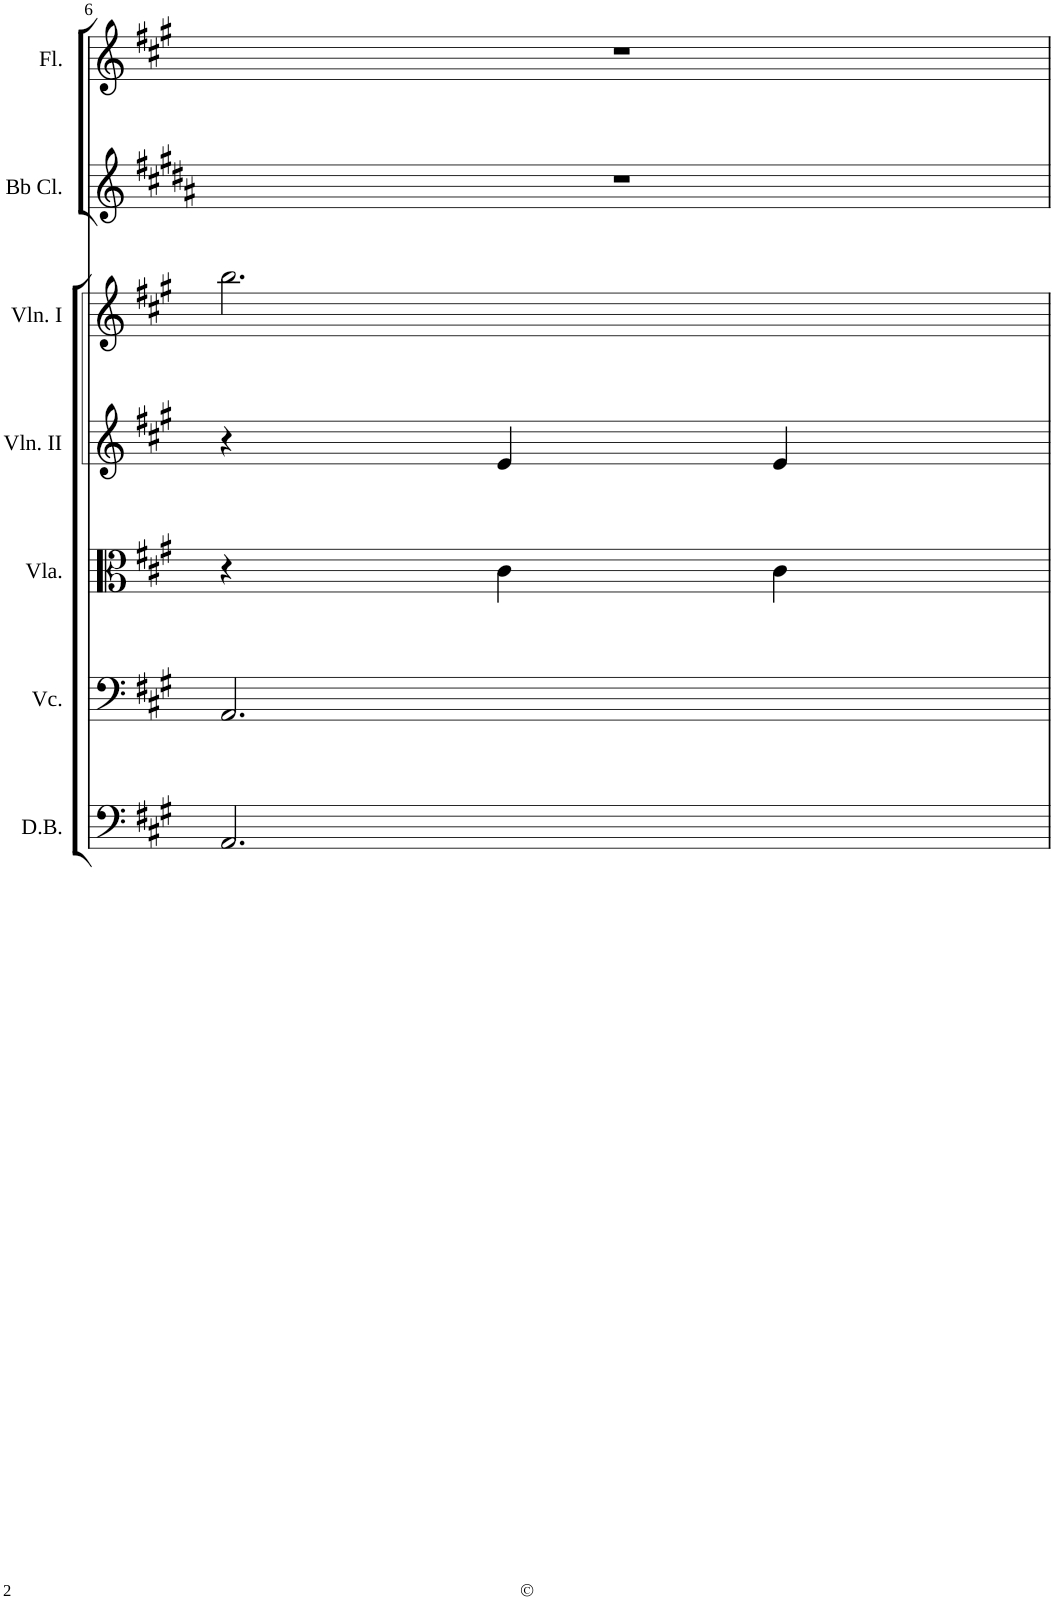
**kern	**kern	**kern	**kern	**kern	**kern	**kern
*part7	*part6	*part5	*part4	*part3	*part2	*part1
*staff7	*staff6	*staff5	*staff4	*staff3	*staff2	*staff1
*I"Double Bass	*I"Cello	*I"Viola	*I"Violin II	*I"Violin I	*I"Clarinet in Bb	*I"Flute
*I'D.B.	*	*I'Vla.	*I'Vln. II	*I'Vln. I	*	*I'Fl.
!!LO:PB:g=z
*clefF4	*clefF4	*clefC3	*clefG2	*clefG2	*clefG2	*clefG2
*Trd7c12	*	*	*	*	*Trd1c2	*
*k[f#c#g#]	*k[f#c#g#]	*k[f#c#g#]	*k[f#c#g#]	*k[f#c#g#]	*k[f#c#g#d#a#]	*k[f#c#g#]
*A:	*A:	*A:	*A:	*A:	*B:	*A:
*M3/4	*M3/4	*M3/4	*M3/4	*M3/4	*M3/4	*M3/4
=6	=6	=6	=6	=6	=6	=6
2.AA/	2.AA/	4r	4r	2.bb\	2.r	2.r
.	.	4c#\	4e/	.	.	.
.	.	4c#\	4e/	.	.	.
=	=	=	=	=	=	=
*-	*-	*-	*-	*-	*-	*-
